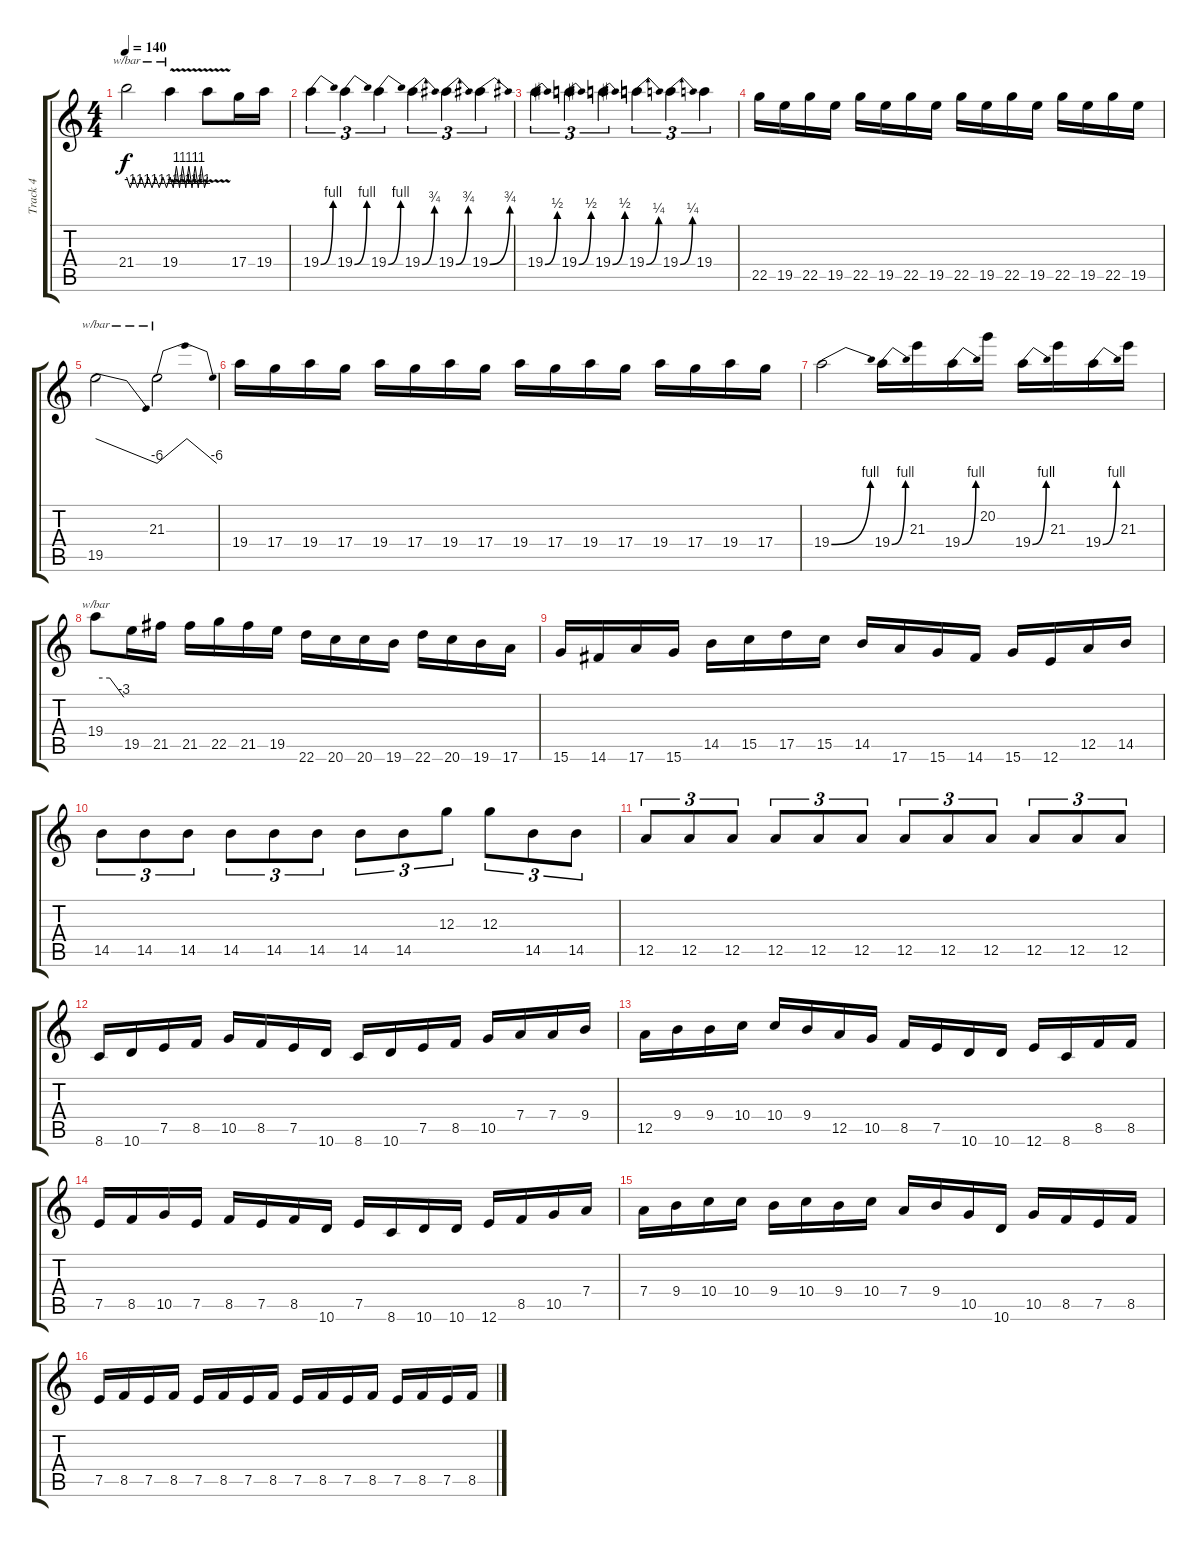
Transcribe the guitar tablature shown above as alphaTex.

\track ("Track 4" "Track 4") {instrument distortionguitar}
\staff {score tabs}
\tuning (E4 B3 G3 D3 A2 E2) {hide}
\ts (4 4)
\tempo 140
\clef g2
\ks c
21.4.2{tbe (custom default 0 0 5 -4 10 0 15 -4 20 0 25 -4 30 0 35 -4 40 0 45 -4 50 0 55 -4 60 0) dy f} 19.4{v}.4{tbe (custom default 0 0 5 -4 10 4 15 -4 20 4 25 -4 30 4 35 -4 40 4 45 -4 50 4 55 -4 60 0)} 19.4{t}.8 17.4.16 19.4.16 |
19.4{be (bend 0 0 60 4)}.4{tu (3 2)} 19.4{be (bend 0 0 60 4)}.4{tu (3 2)} 19.4{be (bend 0 0 60 4)}.4{tu (3 2)} 19.4{be (bend 0 0 60 3)}.4{tu (3 2)} 19.4{be (bend 0 0 60 3)}.4{tu (3 2)} 19.4{be (bend 0 0 60 3)}.4{tu (3 2)} |
19.4{be (bend 0 0 60 2)}.4{tu (3 2)} 19.4{be (bend 0 0 60 2)}.4{tu (3 2)} 19.4{be (bend 0 0 60 2)}.4{tu (3 2)} 19.4{be (bend 0 0 60 1)}.4{tu (3 2)} 19.4{be (bend 0 0 60 1)}.4{tu (3 2)} 19.4.4{tu (3 2)} |
22.5.16 19.5.16 22.5.16 19.5.16 22.5.16 19.5.16 22.5.16 19.5.16 22.5.16 19.5.16 22.5.16 19.5.16 22.5.16 19.5.16 22.5.16 19.5.16 |
19.5.2{tbe (dive default 0 0 60 -24)} 21.3.2{tbe (dip default 0 -24 15 0 50 0 60 -24)} |
19.4.16 17.4.16 19.4.16 17.4.16 19.4.16 17.4.16 19.4.16 17.4.16 19.4.16 17.4.16 19.4.16 17.4.16 19.4.16 17.4.16 19.4.16 17.4.16 |
19.4{be (bend 0 0 60 4)}.2 19.4{be (bend 0 0 60 4)}.16 21.3.16 19.4{be (bend 0 0 60 4)}.16 20.2.16 19.4{be (bend 0 0 60 4)}.16 21.3.16 19.4{be (bend 0 0 60 4)}.16 21.3.16 |
19.4.8{tbe (custom default 0 0 30 0 60 -12)} 19.5.16 21.5.16 21.5.16 22.5.16 21.5.16 19.5.16 22.6.16 20.6.16 20.6.16 19.6.16 22.6.16 20.6.16 19.6.16 17.6.16 |
15.6.16 14.6.16 17.6.16 15.6.16 14.5.16 15.5.16 17.5.16 15.5.16 14.5.16 17.6.16 15.6.16 14.6.16 15.6.16 12.6.16 12.5.16 14.5.16 |
14.5.8{tu (3 2)} 14.5.8{tu (3 2)} 14.5.8{tu (3 2)} 14.5.8{tu (3 2)} 14.5.8{tu (3 2)} 14.5.8{tu (3 2)} 14.5.8{tu (3 2)} 14.5.8{tu (3 2)} 12.3.8{tu (3 2)} 12.3.8{tu (3 2)} 14.5.8{tu (3 2)} 14.5.8{tu (3 2)} |
12.5.8{tu (3 2)} 12.5.8{tu (3 2)} 12.5.8{tu (3 2)} 12.5.8{tu (3 2)} 12.5.8{tu (3 2)} 12.5.8{tu (3 2)} 12.5.8{tu (3 2)} 12.5.8{tu (3 2)} 12.5.8{tu (3 2)} 12.5.8{tu (3 2)} 12.5.8{tu (3 2)} 12.5.8{tu (3 2)} |
8.6.16 10.6.16 7.5.16 8.5.16 10.5.16 8.5.16 7.5.16 10.6.16 8.6.16 10.6.16 7.5.16 8.5.16 10.5.16 7.4.16 7.4.16 9.4.16 |
12.5.16 9.4.16 9.4.16 10.4.16 10.4.16 9.4.16 12.5.16 10.5.16 8.5.16 7.5.16 10.6.16 10.6.16 12.6.16 8.6.16 8.5.16 8.5.16 |
7.5.16 8.5.16 10.5.16 7.5.16 8.5.16 7.5.16 8.5.16 10.6.16 7.5.16 8.6.16 10.6.16 10.6.16 12.6.16 8.5.16 10.5.16 7.4.16 |
7.4.16 9.4.16 10.4.16 10.4.16 9.4.16 10.4.16 9.4.16 10.4.16 7.4.16 9.4.16 10.5.16 10.6.16 10.5.16 8.5.16 7.5.16 8.5.16 |
7.5.16 8.5.16 7.5.16 8.5.16 7.5.16 8.5.16 7.5.16 8.5.16 7.5.16 8.5.16 7.5.16 8.5.16 7.5.16 8.5.16 7.5.16 8.5.16
